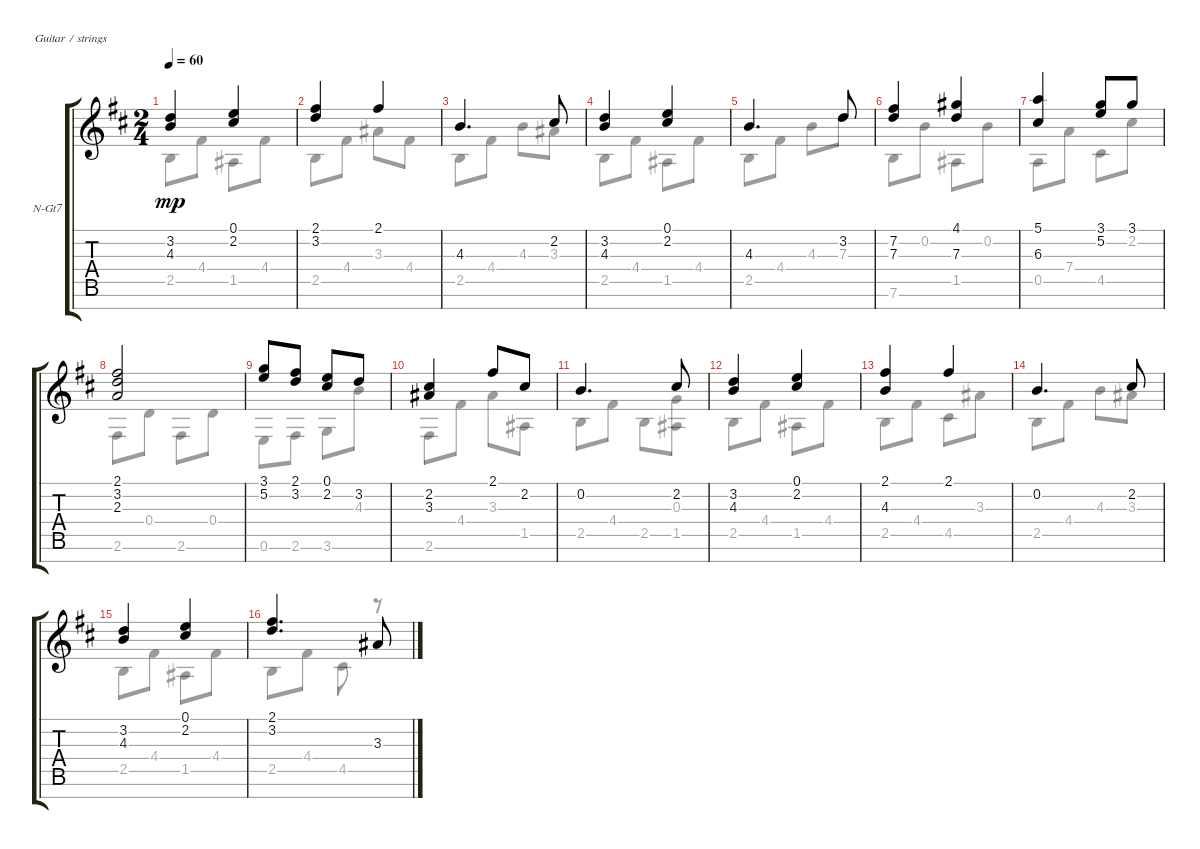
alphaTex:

\defaultSystemsLayout 4
\bracketExtendMode groupsimilarinstruments
\firstSystemTrackNameOrientation horizontal
\otherSystemsTrackNameOrientation horizontal
\track ("Nylon Guitar" "N-Gt7") {instrument acousticguitarnylon}
\staff {score tabs}
\tuning (E4 B3 G3 D3 A2 E2 B1)
\voice
\ts (2 4)
\tempo 60
\clef g2
\ks d
(3.2 4.3).4{dy mp instrument acousticguitarnylon} (0.1 2.2).4 |
(2.1 3.2).4 2.1.4 |
4.3.4{d} 2.2.8 |
(3.2 4.3).4 (2.2 0.1).4 |
4.3.4{d} 3.2.8 |
(7.3 7.2).4 (4.1 7.3).4 |
(5.1 6.3).4 (5.2 3.1).8 3.1.8 |
(2.1 3.2 2.3).2 |
(3.1 5.2).8 (2.1 3.2).8 (0.1 2.2).8 3.2.8 |
(3.3 2.2).4 2.1.8 2.2.8 |
0.2.4{d} 2.2.8 |
(3.2 4.3).4 (2.2 0.1).4 |
(4.3 2.1).4 2.1.4 |
0.2.4{d} 2.2.8 |
(3.2 4.3).4 (2.2 0.1).4 |
(2.1 3.2).4{d} 3.3.8
\voice
\clef g2
\ottava regular
\simile none
\ks d
2.5.8{dy mp} 4.4.8 1.5.8 4.4.8 |
2.5.8 4.4.8 3.3.8 4.4.8 |
2.5.8 4.4.8 4.3.8 3.3.8 |
2.5.8 4.4.8 1.5.8 4.4.8 |
2.5.8 4.4.8 4.3.8 7.3.8 |
7.6.8 0.2.8 1.5.8 0.2.8 |
0.5.8 7.4.8 4.5.8 2.2.8 |
2.6.8 0.4.8 2.6.8 0.4.8 |
0.6.8 2.6.8 3.6.8 4.3.8 |
2.6.8 4.4.8 3.3.8 1.5.8 |
2.5.8 4.4.8 2.5.8 (1.5 0.3).8 |
2.5.8 4.4.8 1.5.8 4.4.8 |
2.5.8 4.4.8 4.5.8 3.3.8 |
2.5.8 4.4.8 4.3.8 3.3.8 |
2.5.8 4.4.8 1.5.8 4.4.8 |
2.5.8 4.4.8 4.5.8 r.8
